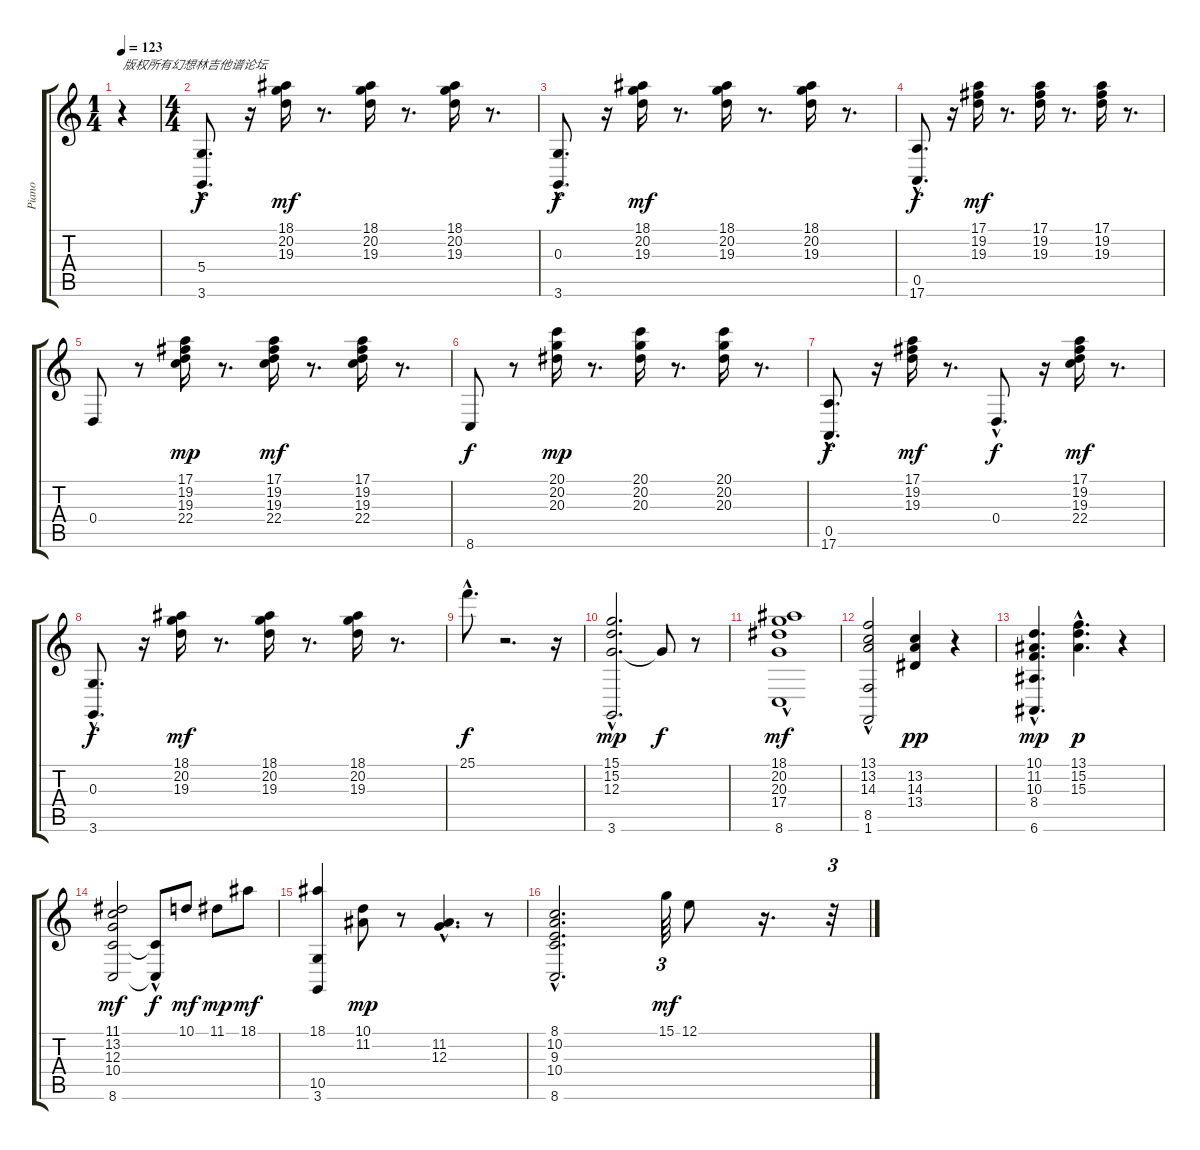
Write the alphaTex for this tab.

\track ("Piano" "Piano") {instrument acousticgrandpiano}
\staff {score tabs}
\tuning (E4 B3 G3 D3 A2 E2) {hide}
\ts (1 4)
\tempo 123
\clef g2
\ks c
r.4{txt "版权所有幻想林吉他谱论坛" dy f instrument acousticgrandpiano} |
\ts (4 4)
(5.4{hac} 3.6{hac}).8{d} r.16 (18.1 20.2 19.3).16{dy mf} r.8{d} (18.1 20.2 19.3).16 r.8{d} (18.1 20.2 19.3).16 r.8{d} |
(0.3{hac} 3.6{hac}).8{d dy f} r.16 (18.1 20.2 19.3).16{dy mf} r.8{d} (18.1 20.2 19.3).16 r.8{d} (18.1 20.2 19.3).16 r.8{d} |
(0.5{hac} 17.6{hac}).8{d dy f} r.16 (17.1 19.2 19.3).16{dy mf} r.8{d} (17.1 19.2 19.3).16 r.8{d} (17.1 19.2 19.3).16 r.8{d} |
0.4.8 r.8 (17.1 19.2 19.3 22.4).16{dy mp} r.8{d} (17.1 19.2 19.3 22.4).16{dy mf} r.8{d} (17.1 19.2 19.3 22.4).16 r.8{d} |
8.6.8{dy f} r.8 (20.1 20.2 20.3).16{dy mp} r.8{d} (20.1 20.2 20.3).16 r.8{d} (20.1 20.2 20.3).16 r.8{d} |
(0.5{hac} 17.6{hac}).8{d dy f} r.16 (17.1 19.2 19.3).16{dy mf} r.8{d} 0.4{hac}.8{d dy f} r.16 (17.1 19.2 19.3 22.4).16{dy mf} r.8{d} |
(0.3{hac} 3.6{hac}).8{d dy f} r.16 (18.1 20.2 19.3).16{dy mf} r.8{d} (18.1 20.2 19.3).16 r.8{d} (18.1 20.2 19.3).16 r.8{d} |
25.1{hac}.8{d dy f} r.2{d} r.16 |
(15.1{hac} 15.2{hac} 12.3{hac} 3.6{hac}).2{d dy mp} 12.3{t}.8{dy f} r.8 |
(18.1{hac} 20.2{hac} 20.3{hac} 17.4 8.6).1{dy mf} |
(13.1 13.2 14.3 8.5{hac} 1.6).2 (13.2 14.3 13.4).4{dy pp} r.4 |
(10.1 11.2 10.3 8.4{hac} 6.6{hac}).4{d dy mp} (13.1{hac} 15.2{hac} 15.3{hac}).4{d dy p} r.4 |
(11.1 13.2 12.3 10.4 8.6).2{dy mf} (10.4{hac t} 8.6{hac t}).8{dy f} 10.1.8{dy mf} 11.1.8{dy mp} 18.1.8{dy mf} |
(18.1 10.5 3.6).4 (10.1 11.2).8{dy mp} r.8 (11.2{hac} 12.3{hac}).4{d} r.8 |
(8.1 10.2 9.3{hac} 10.4{hac} 8.6{hac}).2{d} 15.1.64{tu (3 2) dy mf} 12.1.8 r.16{d} r.32{tu (3 2)}
